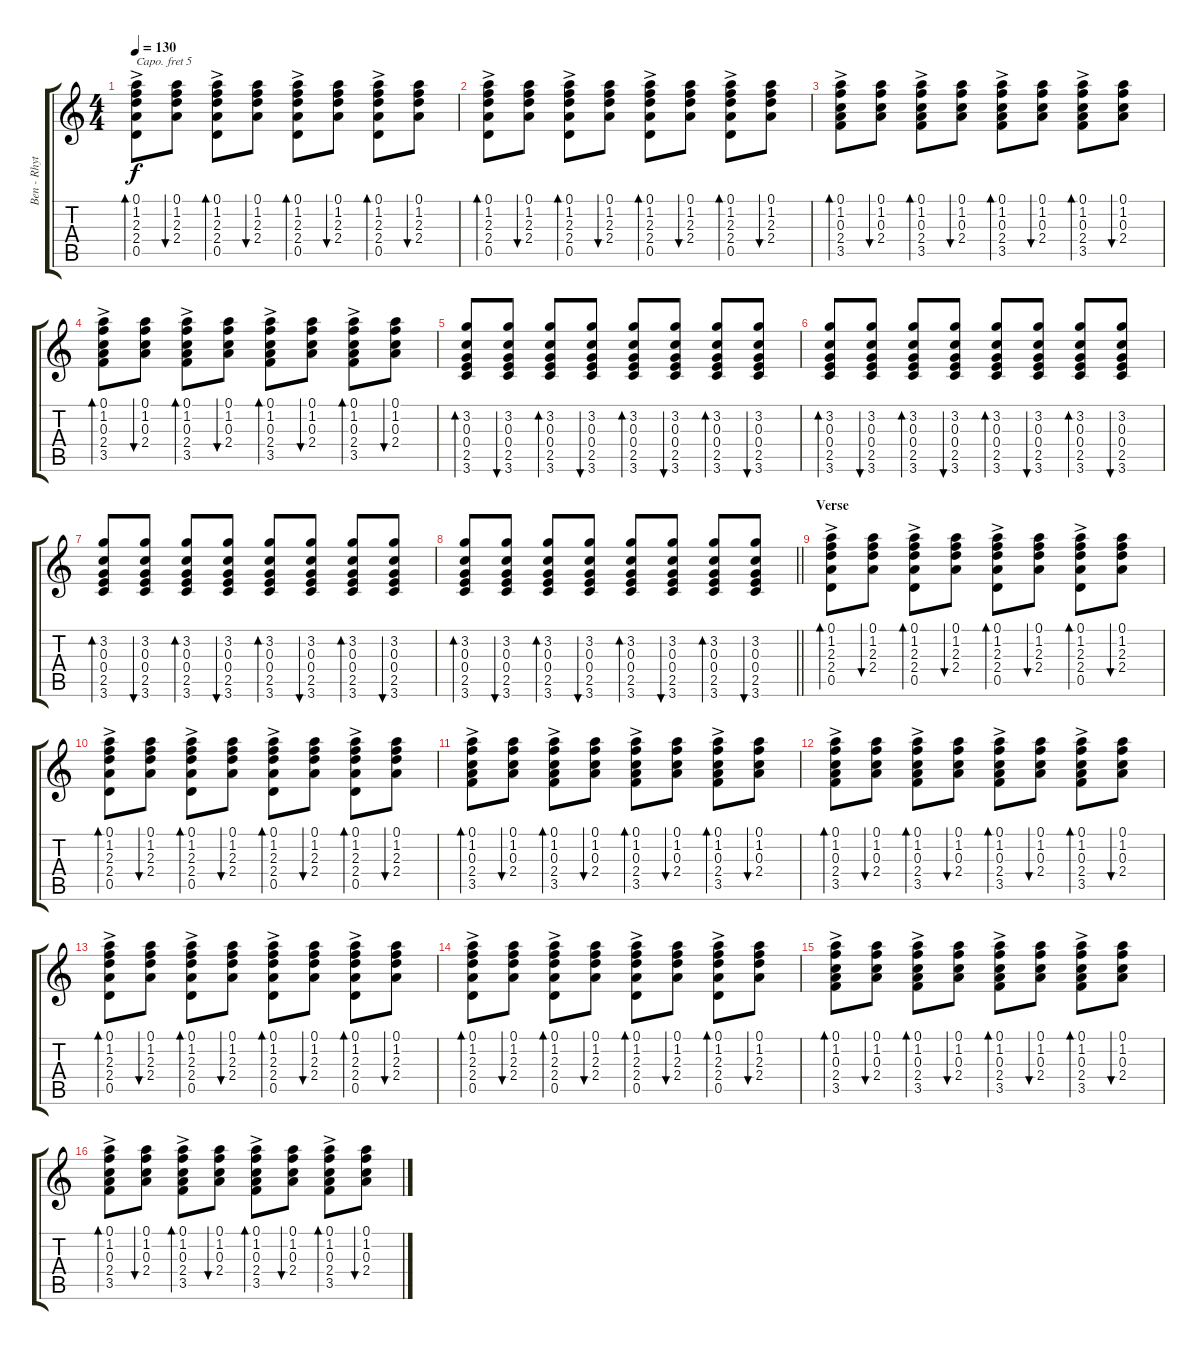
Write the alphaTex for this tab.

\track ("Ben - Rhythm Guitar II" "Ben - Rhyt") {instrument acousticguitarsteel}
\staff {score tabs}
\capo 5
\tuning (E4 B3 G3 D3 A2 E2) {hide}
\ts (4 4)
\tempo 130
\clef g2
\ks c
(0.1{ac} 1.2{ac} 2.3{ac} 2.4{ac} 0.5{ac}).8{bd 30 dy f} (0.1 1.2 2.3 2.4).8{bu 30} (0.1{ac} 1.2{ac} 2.3{ac} 2.4{ac} 0.5{ac}).8{bd 30} (0.1 1.2 2.3 2.4).8{bu 30} (0.1{ac} 1.2{ac} 2.3{ac} 2.4{ac} 0.5{ac}).8{bd 30} (0.1 1.2 2.3 2.4).8{bu 30} (0.1{ac} 1.2{ac} 2.3{ac} 2.4{ac} 0.5{ac}).8{bd 30} (0.1 1.2 2.3 2.4).8{bu 30} |
(0.1{ac} 1.2{ac} 2.3{ac} 2.4{ac} 0.5{ac}).8{bd 30} (0.1 1.2 2.3 2.4).8{bu 30} (0.1{ac} 1.2{ac} 2.3{ac} 2.4{ac} 0.5{ac}).8{bd 30} (0.1 1.2 2.3 2.4).8{bu 30} (0.1{ac} 1.2{ac} 2.3{ac} 2.4{ac} 0.5{ac}).8{bd 30} (0.1 1.2 2.3 2.4).8{bu 30} (0.1{ac} 1.2{ac} 2.3{ac} 2.4{ac} 0.5{ac}).8{bd 30} (0.1 1.2 2.3 2.4).8{bu 30} |
(0.1{ac} 1.2{ac} 0.3{ac} 2.4{ac} 3.5{ac}).8{bd 30} (0.1 1.2 0.3 2.4).8{bu 30} (0.1{ac} 1.2{ac} 0.3{ac} 2.4{ac} 3.5{ac}).8{bd 30} (0.1 1.2 0.3 2.4).8{bu 30} (0.1{ac} 1.2{ac} 0.3{ac} 2.4{ac} 3.5{ac}).8{bd 30} (0.1 1.2 0.3 2.4).8{bu 30} (0.1{ac} 1.2{ac} 0.3{ac} 2.4{ac} 3.5{ac}).8{bd 30} (0.1 1.2 0.3 2.4).8{bu 30} |
(0.1{ac} 1.2{ac} 0.3{ac} 2.4{ac} 3.5{ac}).8{bd 30} (0.1 1.2 0.3 2.4).8{bu 30} (0.1{ac} 1.2{ac} 0.3{ac} 2.4{ac} 3.5{ac}).8{bd 30} (0.1 1.2 0.3 2.4).8{bu 30} (0.1{ac} 1.2{ac} 0.3{ac} 2.4{ac} 3.5{ac}).8{bd 30} (0.1 1.2 0.3 2.4).8{bu 30} (0.1{ac} 1.2{ac} 0.3{ac} 2.4{ac} 3.5{ac}).8{bd 30} (0.1 1.2 0.3 2.4).8{bu 30} |
(3.2 0.3 0.4 2.5 3.6).8{bd 30} (3.2 0.3 0.4 2.5 3.6).8{bu 30} (3.2 0.3 0.4 2.5 3.6).8{bd 30} (3.2 0.3 0.4 2.5 3.6).8{bu 30} (3.2 0.3 0.4 2.5 3.6).8{bd 30} (3.2 0.3 0.4 2.5 3.6).8{bu 30} (3.2 0.3 0.4 2.5 3.6).8{bd 30} (3.2 0.3 0.4 2.5 3.6).8{bu 30} |
(3.2 0.3 0.4 2.5 3.6).8{bd 30} (3.2 0.3 0.4 2.5 3.6).8{bu 30} (3.2 0.3 0.4 2.5 3.6).8{bd 30} (3.2 0.3 0.4 2.5 3.6).8{bu 30} (3.2 0.3 0.4 2.5 3.6).8{bd 30} (3.2 0.3 0.4 2.5 3.6).8{bu 30} (3.2 0.3 0.4 2.5 3.6).8{bd 30} (3.2 0.3 0.4 2.5 3.6).8{bu 30} |
(3.2 0.3 0.4 2.5 3.6).8{bd 30} (3.2 0.3 0.4 2.5 3.6).8{bu 30} (3.2 0.3 0.4 2.5 3.6).8{bd 30} (3.2 0.3 0.4 2.5 3.6).8{bu 30} (3.2 0.3 0.4 2.5 3.6).8{bd 30} (3.2 0.3 0.4 2.5 3.6).8{bu 30} (3.2 0.3 0.4 2.5 3.6).8{bd 30} (3.2 0.3 0.4 2.5 3.6).8{bu 30} |
\barLineRight lightlight
(3.2 0.3 0.4 2.5 3.6).8{bd 30} (3.2 0.3 0.4 2.5 3.6).8{bu 30} (3.2 0.3 0.4 2.5 3.6).8{bd 30} (3.2 0.3 0.4 2.5 3.6).8{bu 30} (3.2 0.3 0.4 2.5 3.6).8{bd 30} (3.2 0.3 0.4 2.5 3.6).8{bu 30} (3.2 0.3 0.4 2.5 3.6).8{bd 30} (3.2 0.3 0.4 2.5 3.6).8{bu 30} |
\section ("" "Verse")
(0.1{ac} 1.2{ac} 2.3{ac} 2.4{ac} 0.5{ac}).8{bd 30} (0.1 1.2 2.3 2.4).8{bu 30} (0.1{ac} 1.2{ac} 2.3{ac} 2.4{ac} 0.5{ac}).8{bd 30} (0.1 1.2 2.3 2.4).8{bu 30} (0.1{ac} 1.2{ac} 2.3{ac} 2.4{ac} 0.5{ac}).8{bd 30} (0.1 1.2 2.3 2.4).8{bu 30} (0.1{ac} 1.2{ac} 2.3{ac} 2.4{ac} 0.5{ac}).8{bd 30} (0.1 1.2 2.3 2.4).8{bu 30} |
(0.1{ac} 1.2{ac} 2.3{ac} 2.4{ac} 0.5{ac}).8{bd 30} (0.1 1.2 2.3 2.4).8{bu 30} (0.1{ac} 1.2{ac} 2.3{ac} 2.4{ac} 0.5{ac}).8{bd 30} (0.1 1.2 2.3 2.4).8{bu 30} (0.1{ac} 1.2{ac} 2.3{ac} 2.4{ac} 0.5{ac}).8{bd 30} (0.1 1.2 2.3 2.4).8{bu 30} (0.1{ac} 1.2{ac} 2.3{ac} 2.4{ac} 0.5{ac}).8{bd 30} (0.1 1.2 2.3 2.4).8{bu 30} |
(0.1{ac} 1.2{ac} 0.3{ac} 2.4{ac} 3.5{ac}).8{bd 30} (0.1 1.2 0.3 2.4).8{bu 30} (0.1{ac} 1.2{ac} 0.3{ac} 2.4{ac} 3.5{ac}).8{bd 30} (0.1 1.2 0.3 2.4).8{bu 30} (0.1{ac} 1.2{ac} 0.3{ac} 2.4{ac} 3.5{ac}).8{bd 30} (0.1 1.2 0.3 2.4).8{bu 30} (0.1{ac} 1.2{ac} 0.3{ac} 2.4{ac} 3.5{ac}).8{bd 30} (0.1 1.2 0.3 2.4).8{bu 30} |
(0.1{ac} 1.2{ac} 0.3{ac} 2.4{ac} 3.5{ac}).8{bd 30} (0.1 1.2 0.3 2.4).8{bu 30} (0.1{ac} 1.2{ac} 0.3{ac} 2.4{ac} 3.5{ac}).8{bd 30} (0.1 1.2 0.3 2.4).8{bu 30} (0.1{ac} 1.2{ac} 0.3{ac} 2.4{ac} 3.5{ac}).8{bd 30} (0.1 1.2 0.3 2.4).8{bu 30} (0.1{ac} 1.2{ac} 0.3{ac} 2.4{ac} 3.5{ac}).8{bd 30} (0.1 1.2 0.3 2.4).8{bu 30} |
(0.1{ac} 1.2{ac} 2.3{ac} 2.4{ac} 0.5{ac}).8{bd 30} (0.1 1.2 2.3 2.4).8{bu 30} (0.1{ac} 1.2{ac} 2.3{ac} 2.4{ac} 0.5{ac}).8{bd 30} (0.1 1.2 2.3 2.4).8{bu 30} (0.1{ac} 1.2{ac} 2.3{ac} 2.4{ac} 0.5{ac}).8{bd 30} (0.1 1.2 2.3 2.4).8{bu 30} (0.1{ac} 1.2{ac} 2.3{ac} 2.4{ac} 0.5{ac}).8{bd 30} (0.1 1.2 2.3 2.4).8{bu 30} |
(0.1{ac} 1.2{ac} 2.3{ac} 2.4{ac} 0.5{ac}).8{bd 30} (0.1 1.2 2.3 2.4).8{bu 30} (0.1{ac} 1.2{ac} 2.3{ac} 2.4{ac} 0.5{ac}).8{bd 30} (0.1 1.2 2.3 2.4).8{bu 30} (0.1{ac} 1.2{ac} 2.3{ac} 2.4{ac} 0.5{ac}).8{bd 30} (0.1 1.2 2.3 2.4).8{bu 30} (0.1{ac} 1.2{ac} 2.3{ac} 2.4{ac} 0.5{ac}).8{bd 30} (0.1 1.2 2.3 2.4).8{bu 30} |
(0.1{ac} 1.2{ac} 0.3{ac} 2.4{ac} 3.5{ac}).8{bd 30} (0.1 1.2 0.3 2.4).8{bu 30} (0.1{ac} 1.2{ac} 0.3{ac} 2.4{ac} 3.5{ac}).8{bd 30} (0.1 1.2 0.3 2.4).8{bu 30} (0.1{ac} 1.2{ac} 0.3{ac} 2.4{ac} 3.5{ac}).8{bd 30} (0.1 1.2 0.3 2.4).8{bu 30} (0.1{ac} 1.2{ac} 0.3{ac} 2.4{ac} 3.5{ac}).8{bd 30} (0.1 1.2 0.3 2.4).8{bu 30} |
(0.1{ac} 1.2{ac} 0.3{ac} 2.4{ac} 3.5{ac}).8{bd 30} (0.1 1.2 0.3 2.4).8{bu 30} (0.1{ac} 1.2{ac} 0.3{ac} 2.4{ac} 3.5{ac}).8{bd 30} (0.1 1.2 0.3 2.4).8{bu 30} (0.1{ac} 1.2{ac} 0.3{ac} 2.4{ac} 3.5{ac}).8{bd 30} (0.1 1.2 0.3 2.4).8{bu 30} (0.1{ac} 1.2{ac} 0.3{ac} 2.4{ac} 3.5{ac}).8{bd 30} (0.1 1.2 0.3 2.4).8{bu 30}
